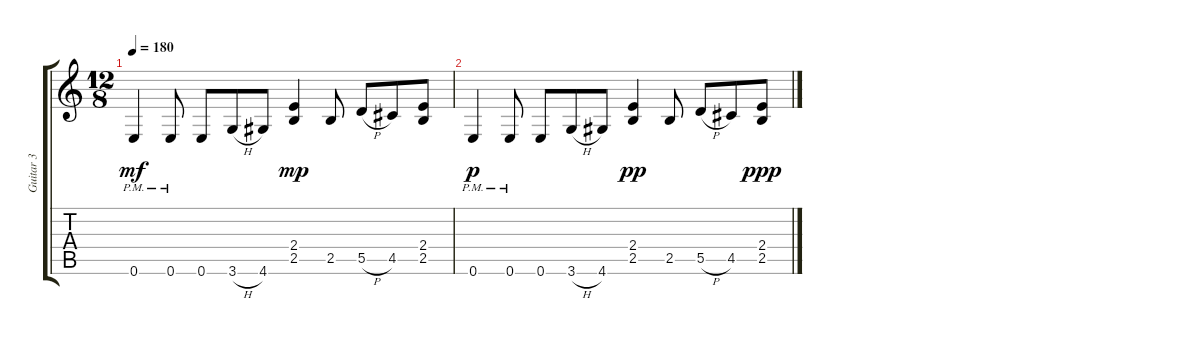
\track ("Guitar 3" "Guitar 3") {instrument distortionguitar}
\staff {score tabs}
\tuning (E4 B3 G3 D3 A2 E2) {hide}
\ts (12 8)
\tempo 180
\clef g2
\ks c
0.6{pm}.4{dy mf} 0.6{pm}.8 0.6.8 3.6{h}.8 4.6.8 (2.4 2.5).4{dy mp} 2.5.8 5.5{h}.8 4.5.8 (2.4 2.5).8 |
0.6{pm}.4{dy p} 0.6{pm}.8 0.6.8 3.6{h}.8 4.6.8 (2.4 2.5).4{dy pp} 2.5.8 5.5{h}.8 4.5.8 (2.4 2.5).8{dy ppp}
